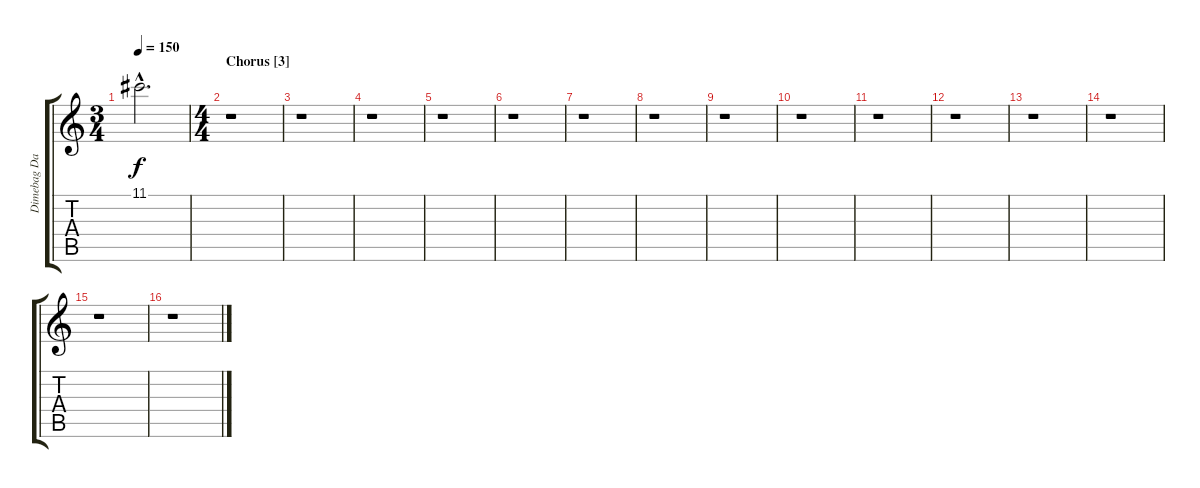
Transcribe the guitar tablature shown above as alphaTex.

\track ("Dimebag Darrell # Solo" "Dimebag Da") {instrument distortionguitar}
\staff {score tabs}
\tuning (D4 A3 F3 C3 G2 D2) {hide}
\ts (3 4)
\tempo 150
\clef g2
\ks c
11.1{hac t}.2{d dy f} |
\ts (4 4)
\section ("" "Chorus [3]")
r.1 |
r.1 |
r.1 |
r.1 |
r.1 |
r.1 |
r.1 |
r.1 |
r.1 |
r.1 |
r.1 |
r.1 |
r.1 |
r.1 |
r.1
